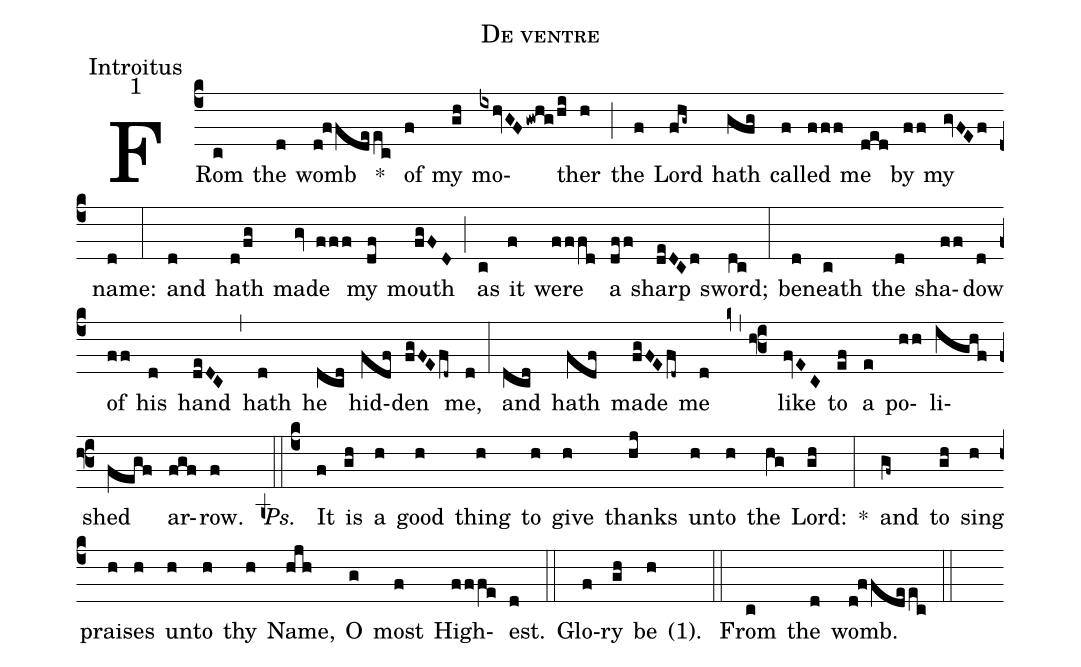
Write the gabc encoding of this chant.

name:De ventre;
office-part:Introitus;
mode:1;
%%
(c4) FRom(c) the(d) womb(d!ffdeec) *() of(f) my(gh) mo(ixhvGF/gwhg/hi)ther(h) (;) the(f) Lord(fhg~) hath(gfg) cal(f)led(fff) me(ded) by(ff) my(gvFEf) name:(d) (:) and(d) hath(d/fg) made(gv fff) my(df) mouth(fgFD) (;) as(c) it(f) were(fffd) a(dff) sharp(deDCd) sword;(dc) (:) be(d)neath(c) the(d) sha(ff)dow(d) of(ff) his(d) hand(deDC) (,) hath(d) he(dcd) hid(fdf)den(fgFEfd~) me,(d) (:) and(dcd) hath(fdf) made(fgFEfd~) me(d) (z0,f3) like(fvEC) to(ef) a(e) po(hh)li(ighf)shed(fegf) ar(fgf)row.(f) <i>Ps.</i>(z0::c4) It(f) is(gh) a(h) good(h) thing(h) to(h) give(h) thanks(hj) un(h)to(h) the(hg) Lord:(gh) *(:) and(gf~) to(gh) sing(h) prai(h)ses(h) un(h)to(h) thy(h) Name,(hjh) O(g) most(f) High(fffe)est.(d) (::) Glo(f)ry(gh) be(h) <v>(</v>1<v>)</v>.() (::) From(c) the(d) womb.(d!ffdeec) (::)
